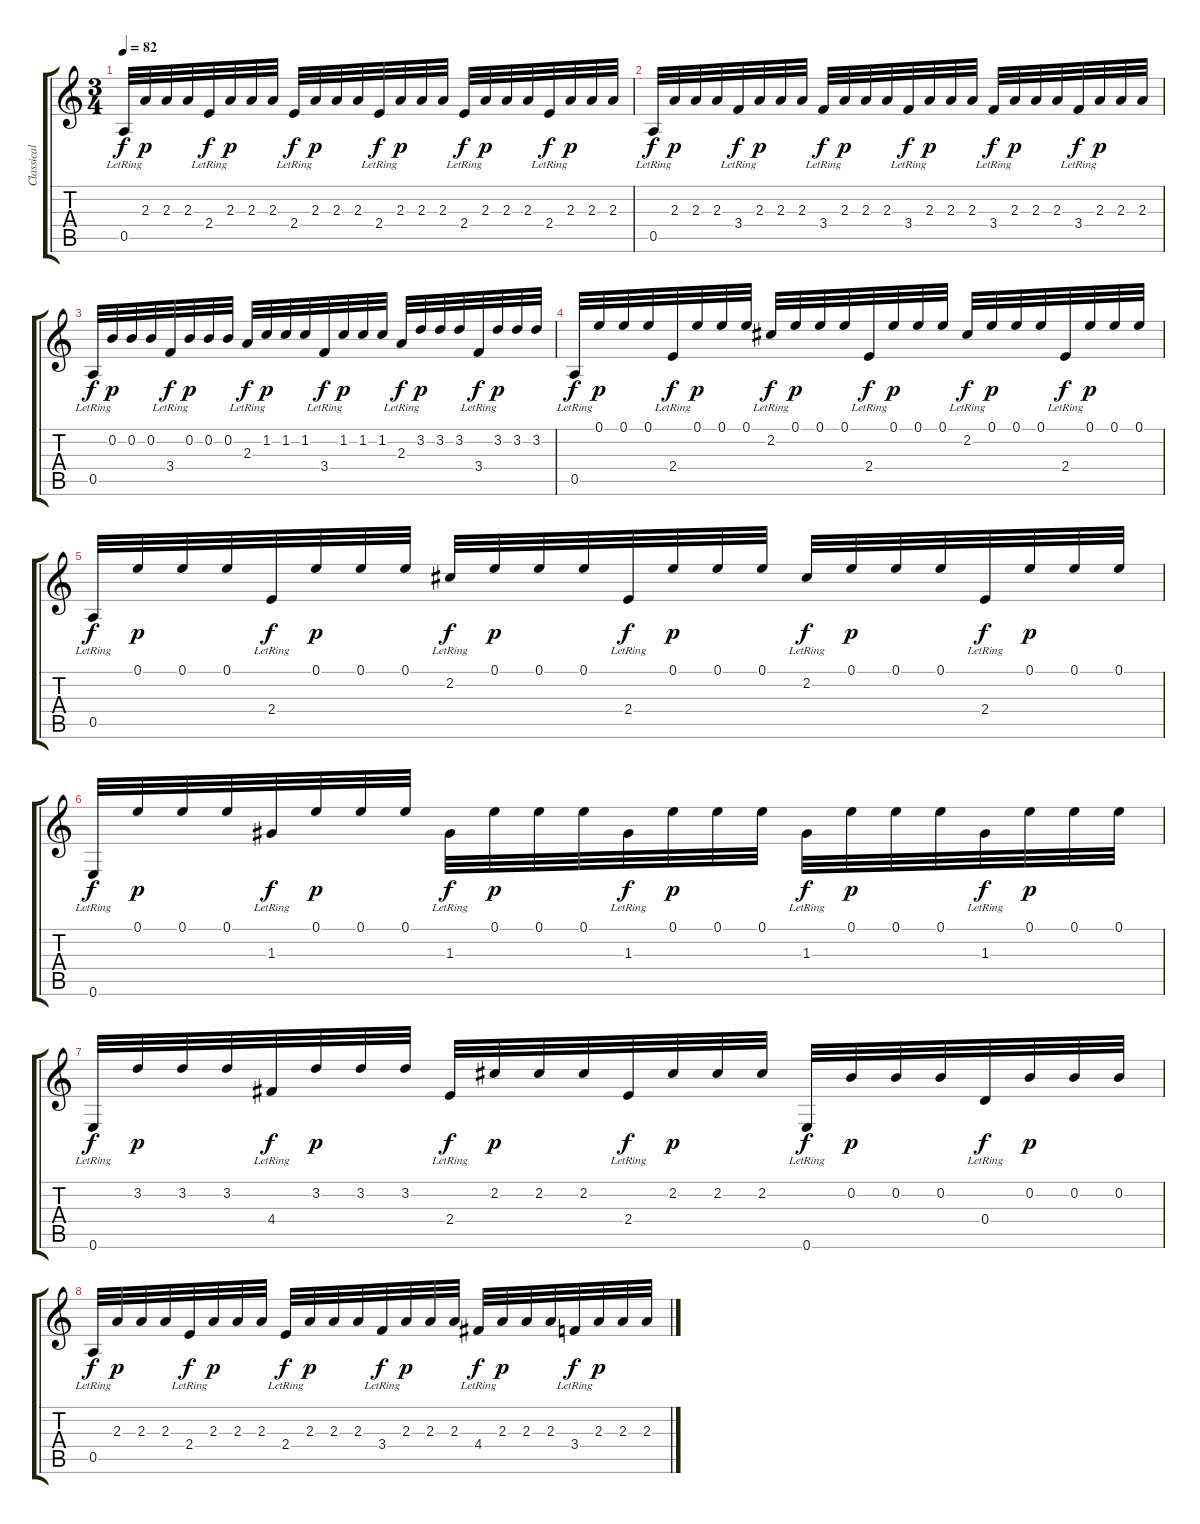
\track ("Classical Guitar" "Classical ") {instrument acousticguitarnylon}
\staff {score tabs}
\tuning (E4 B3 G3 D3 A2 E2) {hide}
\ts (3 4)
\tempo 82
\clef g2
\ks c
0.5{lr}.32{dy f} 2.3.32{dy p} 2.3.32 2.3.32 2.4{lr}.32{dy f} 2.3.32{dy p} 2.3.32 2.3.32 2.4{lr}.32{dy f} 2.3.32{dy p} 2.3.32 2.3.32 2.4{lr}.32{dy f} 2.3.32{dy p} 2.3.32 2.3.32 2.4{lr}.32{dy f} 2.3.32{dy p} 2.3.32 2.3.32 2.4{lr}.32{dy f} 2.3.32{dy p} 2.3.32 2.3.32 |
0.5{lr}.32{dy f} 2.3.32{dy p} 2.3.32 2.3.32 3.4{lr}.32{dy f} 2.3.32{dy p} 2.3.32 2.3.32 3.4{lr}.32{dy f} 2.3.32{dy p} 2.3.32 2.3.32 3.4{lr}.32{dy f} 2.3.32{dy p} 2.3.32 2.3.32 3.4{lr}.32{dy f} 2.3.32{dy p} 2.3.32 2.3.32 3.4{lr}.32{dy f} 2.3.32{dy p} 2.3.32 2.3.32 |
0.5{lr}.32{dy f} 0.2.32{dy p} 0.2.32 0.2.32 3.4{lr}.32{dy f} 0.2.32{dy p} 0.2.32 0.2.32 2.3{lr}.32{dy f} 1.2.32{dy p} 1.2.32 1.2.32 3.4{lr}.32{dy f} 1.2.32{dy p} 1.2.32 1.2.32 2.3{lr}.32{dy f} 3.2.32{dy p} 3.2.32 3.2.32 3.4{lr}.32{dy f} 3.2.32{dy p} 3.2.32 3.2.32 |
0.5{lr}.32{dy f} 0.1.32{dy p} 0.1.32 0.1.32 2.4{lr}.32{dy f} 0.1.32{dy p} 0.1.32 0.1.32 2.2{lr}.32{dy f} 0.1.32{dy p} 0.1.32 0.1.32 2.4{lr}.32{dy f} 0.1.32{dy p} 0.1.32 0.1.32 2.2{lr}.32{dy f} 0.1.32{dy p} 0.1.32 0.1.32 2.4{lr}.32{dy f} 0.1.32{dy p} 0.1.32 0.1.32 |
0.5{lr}.32{dy f} 0.1.32{dy p} 0.1.32 0.1.32 2.4{lr}.32{dy f} 0.1.32{dy p} 0.1.32 0.1.32 2.2{lr}.32{dy f} 0.1.32{dy p} 0.1.32 0.1.32 2.4{lr}.32{dy f} 0.1.32{dy p} 0.1.32 0.1.32 2.2{lr}.32{dy f} 0.1.32{dy p} 0.1.32 0.1.32 2.4{lr}.32{dy f} 0.1.32{dy p} 0.1.32 0.1.32 |
0.6{lr}.32{dy f} 0.1.32{dy p} 0.1.32 0.1.32 1.3{lr}.32{dy f} 0.1.32{dy p} 0.1.32 0.1.32 1.3{lr}.32{dy f} 0.1.32{dy p} 0.1.32 0.1.32 1.3{lr}.32{dy f} 0.1.32{dy p} 0.1.32 0.1.32 1.3{lr}.32{dy f} 0.1.32{dy p} 0.1.32 0.1.32 1.3{lr}.32{dy f} 0.1.32{dy p} 0.1.32 0.1.32 |
0.6{lr}.32{dy f} 3.2.32{dy p} 3.2.32 3.2.32 4.4{lr}.32{dy f} 3.2.32{dy p} 3.2.32 3.2.32 2.4{lr}.32{dy f} 2.2.32{dy p} 2.2.32 2.2.32 2.4{lr}.32{dy f} 2.2.32{dy p} 2.2.32 2.2.32 0.6{lr}.32{dy f} 0.2.32{dy p} 0.2.32 0.2.32 0.4{lr}.32{dy f} 0.2.32{dy p} 0.2.32 0.2.32 |
0.5{lr}.32{dy f} 2.3.32{dy p} 2.3.32 2.3.32 2.4{lr}.32{dy f} 2.3.32{dy p} 2.3.32 2.3.32 2.4{lr}.32{dy f} 2.3.32{dy p} 2.3.32 2.3.32 3.4{lr}.32{dy f} 2.3.32{dy p} 2.3.32 2.3.32 4.4{lr}.32{dy f} 2.3.32{dy p} 2.3.32 2.3.32 3.4{lr}.32{dy f} 2.3.32{dy p} 2.3.32 2.3.32
